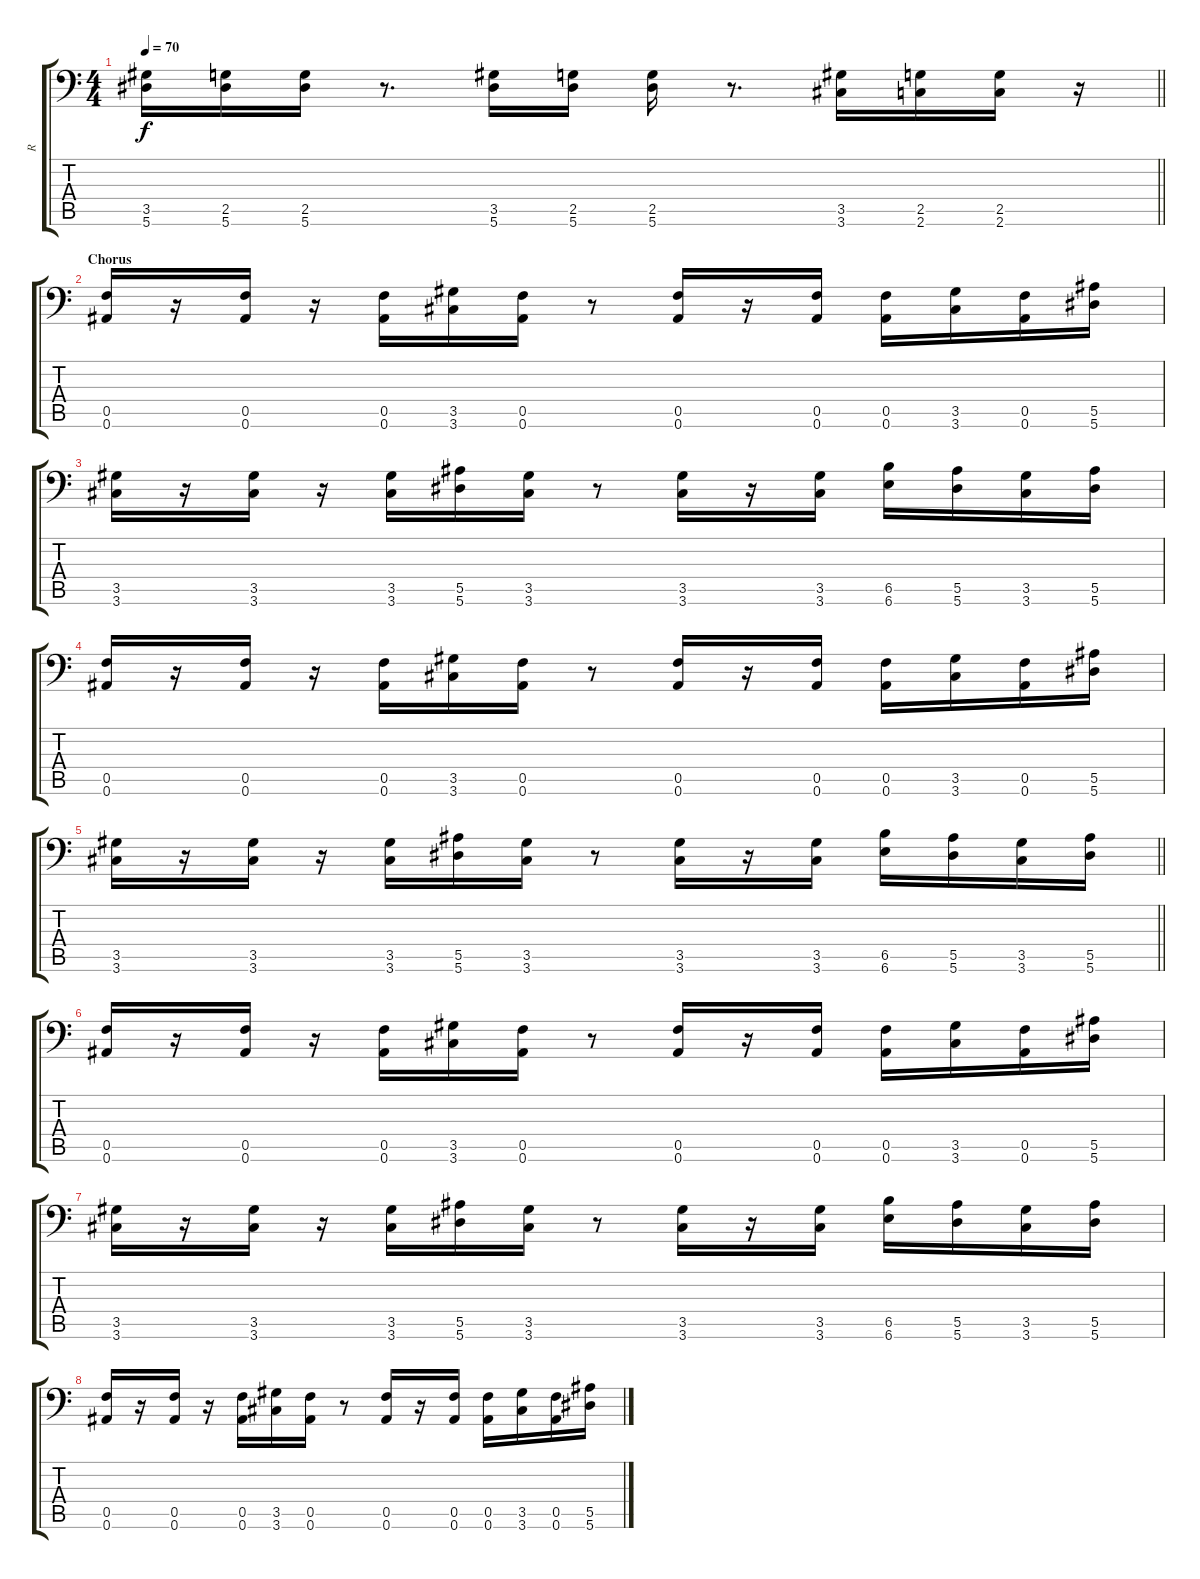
\track ("R" "R") {instrument distortionguitar}
\staff {score tabs}
\tuning (C4 G3 Eb3 Bb2 F2 Bb1) {hide}
\ts (4 4)
\tempo 70
\clef f4
\barLineRight lightlight
\ks c
(3.5 5.6).16{dy f} (2.5 5.6).16 (2.5 5.6).16 r.8{d} (3.5 5.6).16 (2.5 5.6).16 (2.5 5.6).16 r.8{d} (3.5 3.6).16 (2.5 2.6).16 (2.5 2.6).16 r.16 |
\section ("" "Chorus")
(0.5 0.6).16 r.16 (0.5 0.6).16 r.16 (0.5 0.6).16 (3.5 3.6).16 (0.5 0.6).16 r.8 (0.5 0.6).16 r.16 (0.5 0.6).16 (0.5 0.6).16 (3.5 3.6).16 (0.5 0.6).16 (5.5 5.6).16 |
(3.5 3.6).16 r.16 (3.5 3.6).16 r.16 (3.5 3.6).16 (5.5 5.6).16 (3.5 3.6).16 r.8 (3.5 3.6).16 r.16 (3.5 3.6).16 (6.5 6.6).16 (5.5 5.6).16 (3.5 3.6).16 (5.5 5.6).16 |
(0.5 0.6).16 r.16 (0.5 0.6).16 r.16 (0.5 0.6).16 (3.5 3.6).16 (0.5 0.6).16 r.8 (0.5 0.6).16 r.16 (0.5 0.6).16 (0.5 0.6).16 (3.5 3.6).16 (0.5 0.6).16 (5.5 5.6).16 |
\barLineRight lightlight
(3.5 3.6).16 r.16 (3.5 3.6).16 r.16 (3.5 3.6).16 (5.5 5.6).16 (3.5 3.6).16 r.8 (3.5 3.6).16 r.16 (3.5 3.6).16 (6.5 6.6).16 (5.5 5.6).16 (3.5 3.6).16 (5.5 5.6).16 |
(0.5 0.6).16 r.16 (0.5 0.6).16 r.16 (0.5 0.6).16 (3.5 3.6).16 (0.5 0.6).16 r.8 (0.5 0.6).16 r.16 (0.5 0.6).16 (0.5 0.6).16 (3.5 3.6).16 (0.5 0.6).16 (5.5 5.6).16 |
(3.5 3.6).16 r.16 (3.5 3.6).16 r.16 (3.5 3.6).16 (5.5 5.6).16 (3.5 3.6).16 r.8 (3.5 3.6).16 r.16 (3.5 3.6).16 (6.5 6.6).16 (5.5 5.6).16 (3.5 3.6).16 (5.5 5.6).16 |
(0.5 0.6).16 r.16 (0.5 0.6).16 r.16 (0.5 0.6).16 (3.5 3.6).16 (0.5 0.6).16 r.8 (0.5 0.6).16 r.16 (0.5 0.6).16 (0.5 0.6).16 (3.5 3.6).16 (0.5 0.6).16 (5.5 5.6).16
